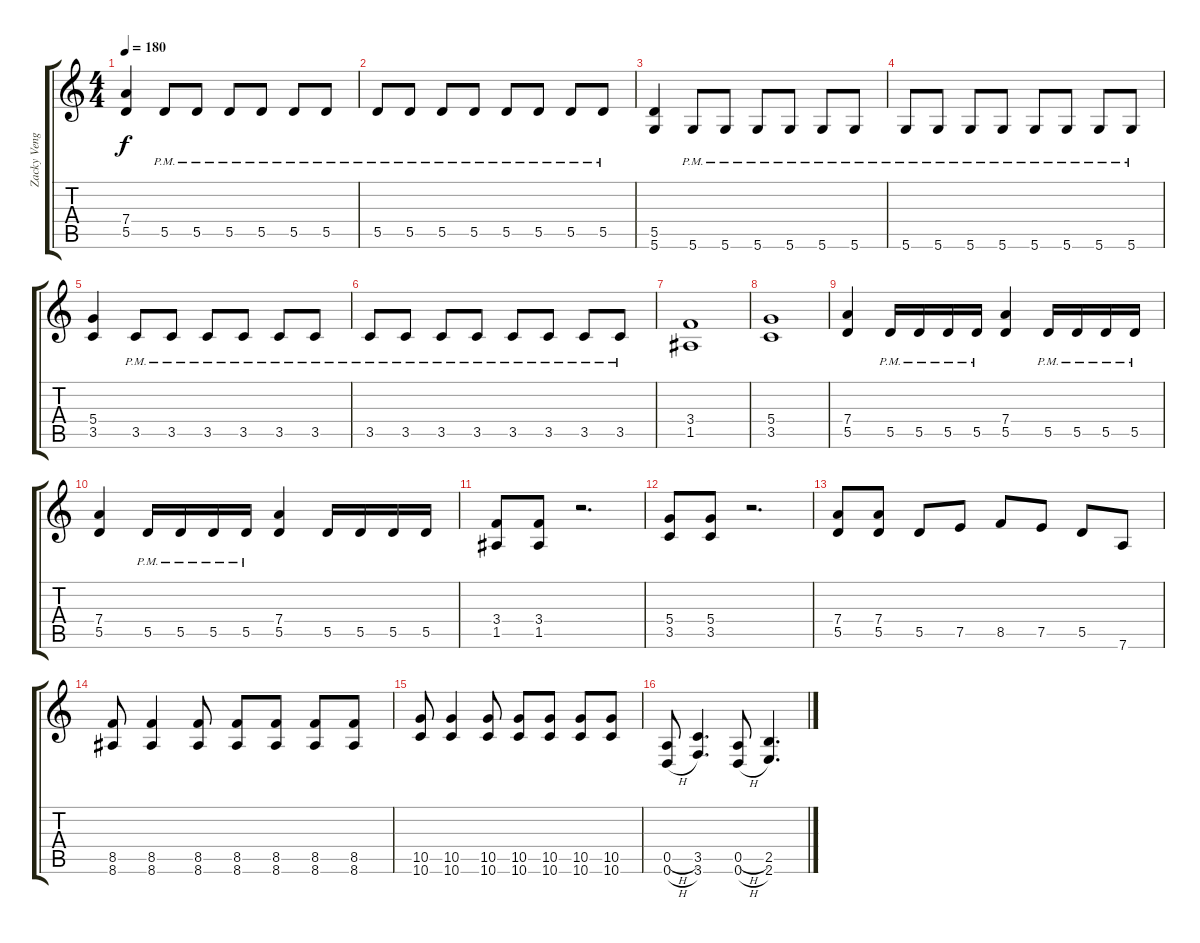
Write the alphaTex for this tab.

\track ("Zacky Vengeance" "Zacky Veng") {instrument distortionguitar}
\staff {score tabs}
\tuning (E4 B3 G3 D3 A2 D2) {hide}
\ts (4 4)
\tempo 180
\clef g2
\ks c
(7.4 5.5).4{dy f} 5.5{pm}.8 5.5{pm}.8 5.5{pm}.8 5.5{pm}.8 5.5{pm}.8 5.5{pm}.8 |
5.5{pm}.8 5.5{pm}.8 5.5{pm}.8 5.5{pm}.8 5.5{pm}.8 5.5{pm}.8 5.5{pm}.8 5.5{pm}.8 |
(5.5 5.6).4 5.6{pm}.8 5.6{pm}.8 5.6{pm}.8 5.6{pm}.8 5.6{pm}.8 5.6{pm}.8 |
5.6{pm}.8 5.6{pm}.8 5.6{pm}.8 5.6{pm}.8 5.6{pm}.8 5.6{pm}.8 5.6{pm}.8 5.6{pm}.8 |
(5.4 3.5).4 3.5{pm}.8 3.5{pm}.8 3.5{pm}.8 3.5{pm}.8 3.5{pm}.8 3.5{pm}.8 |
3.5{pm}.8 3.5{pm}.8 3.5{pm}.8 3.5{pm}.8 3.5{pm}.8 3.5{pm}.8 3.5{pm}.8 3.5{pm}.8 |
(3.4 1.5).1 |
(5.4 3.5).1 |
(7.4 5.5).4 5.5{pm}.16 5.5{pm}.16 5.5{pm}.16 5.5{pm}.16 (7.4 5.5).4 5.5{pm}.16 5.5{pm}.16 5.5{pm}.16 5.5{pm}.16 |
(7.4 5.5).4 5.5{pm}.16 5.5{pm}.16 5.5{pm}.16 5.5{pm}.16 (7.4 5.5).4 5.5.16 5.5.16 5.5.16 5.5.16 |
(3.4 1.5).8 (3.4 1.5).8 r.2{d} |
(5.4 3.5).8 (5.4 3.5).8 r.2{d} |
(7.4 5.5).8 (7.4 5.5).8 5.5.8 7.5.8 8.5.8 7.5.8 5.5.8 7.6.8 |
(8.5 8.6).8 (8.5 8.6).4 (8.5 8.6).8 (8.5 8.6).8 (8.5 8.6).8 (8.5 8.6).8 (8.5 8.6).8 |
(10.5 10.6).8 (10.5 10.6).4 (10.5 10.6).8 (10.5 10.6).8 (10.5 10.6).8 (10.5 10.6).8 (10.5 10.6).8 |
(0.5{h} 0.6{h}).8 (3.5 3.6).4{d} (0.5{h} 0.6{h}).8 (2.5 2.6).4{d}
